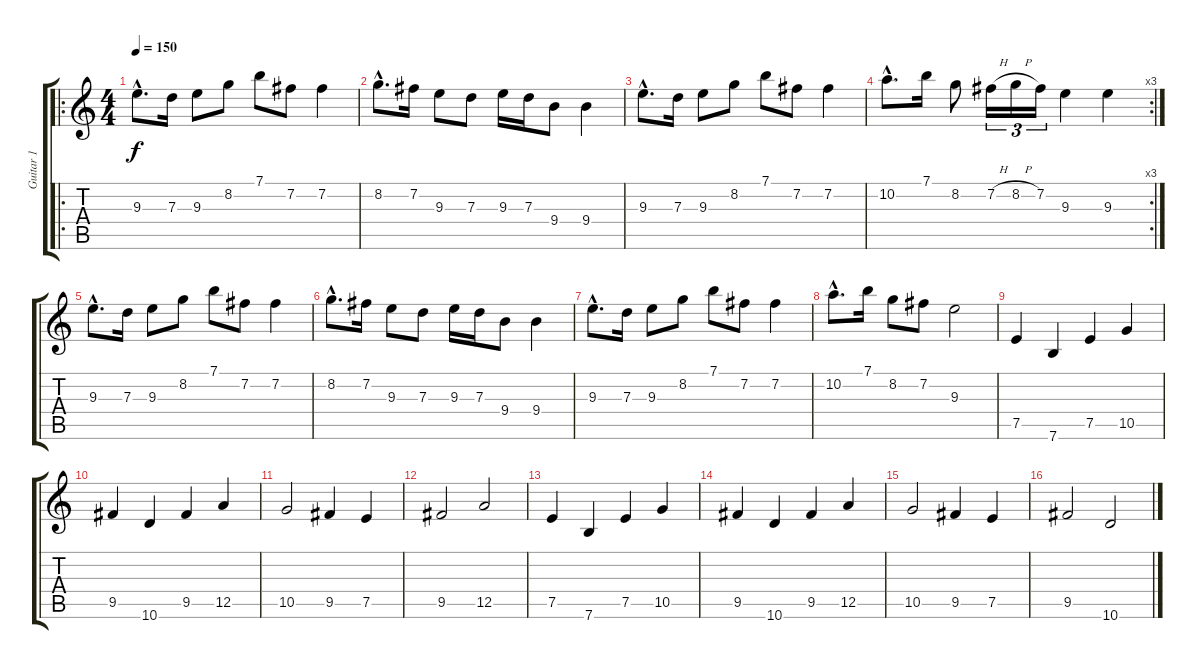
\track ("Guitar 1" "Guitar 1") {instrument distortionguitar}
\staff {score tabs}
\tuning (E4 B3 G3 D3 A2 E2) {hide}
\ro
\ts (4 4)
\tempo 150
\clef g2
\ks c
9.3{hac}.8{d dy f} 7.3.16 9.3.8 8.2.8 7.1.8 7.2.8 7.2.4 |
8.2{hac}.8{d} 7.2.16 9.3.8 7.3.8 9.3.16 7.3.16 9.4.8 9.4.4 |
9.3{hac}.8{d} 7.3.16 9.3.8 8.2.8 7.1.8 7.2.8 7.2.4 |
\rc 3
10.2{hac}.8{d} 7.1.16 8.2.8 7.2{h}.16{tu (3 2)} 8.2{h}.16{tu (3 2)} 7.2.16{tu (3 2)} 9.3.4 9.3.4 |
9.3{hac}.8{d} 7.3.16 9.3.8 8.2.8 7.1.8 7.2.8 7.2.4 |
8.2{hac}.8{d} 7.2.16 9.3.8 7.3.8 9.3.16 7.3.16 9.4.8 9.4.4 |
9.3{hac}.8{d} 7.3.16 9.3.8 8.2.8 7.1.8 7.2.8 7.2.4 |
10.2{hac}.8{d} 7.1.16 8.2.8 7.2.8 9.3.2 |
7.5.4 7.6.4 7.5.4 10.5.4 |
9.5.4 10.6.4 9.5.4 12.5.4 |
10.5.2 9.5.4 7.5.4 |
9.5.2 12.5.2 |
7.5.4 7.6.4 7.5.4 10.5.4 |
9.5.4 10.6.4 9.5.4 12.5.4 |
10.5.2 9.5.4 7.5.4 |
9.5.2 10.6.2
